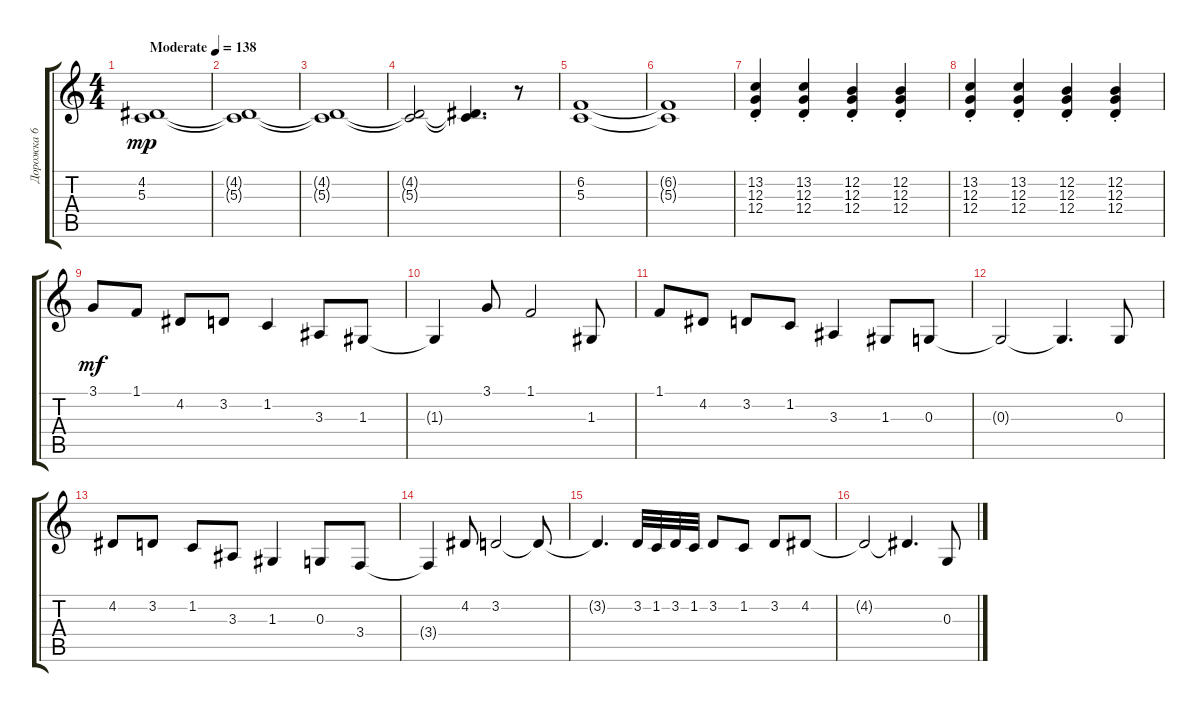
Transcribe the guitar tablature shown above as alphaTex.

\track ("Дорожка 6" "Дорожка 6") {instrument pad7halo}
\staff {score tabs}
\tuning (E4 B3 G3 D3 A2 E2) {hide}
\ts (4 4)
\tempo (138 "Moderate")
\clef g2
\ks c
(4.2 5.3).1{dy mp instrument pad7halo} |
(4.2{t} 5.3{t}).1 |
(4.2{t} 5.3{t}).1 |
(4.2{t} 5.3{t}).2 (4.2{t} 5.3{t}).4{d} r.8 |
(6.2 5.3).1 |
(6.2{t} 5.3{t}).1 |
(13.2{st} 12.3{st} 12.4{st}).4 (13.2{st} 12.3{st} 12.4{st}).4 (12.2{st} 12.3{st} 12.4{st}).4 (12.2{st} 12.3{st} 12.4{st}).4 |
(13.2{st} 12.3{st} 12.4{st}).4 (13.2{st} 12.3{st} 12.4{st}).4 (12.2{st} 12.3{st} 12.4{st}).4 (12.2{st} 12.3{st} 12.4{st}).4 |
3.1.8{dy mf} 1.1.8 4.2.8 3.2.8 1.2.4 3.3.8 1.3.8 |
1.3{t}.4 3.1.8 1.1.2 1.3.8 |
1.1.8 4.2.8 3.2.8 1.2.8 3.3.4 1.3.8 0.3.8 |
0.3{t}.2 0.3{t}.4{d} 0.3.8 |
4.2.8 3.2.8 1.2.8 3.3.8 1.3.4 0.3.8 3.4.8 |
3.4{t}.4 4.2.8 3.2.2 3.2{t}.8 |
3.2{t}.4{d} 3.2.32 1.2.32 3.2.32 1.2.32 3.2.8 1.2.8 3.2.8 4.2.8 |
4.2{t}.2 4.2{t}.4{d} 0.3.8
